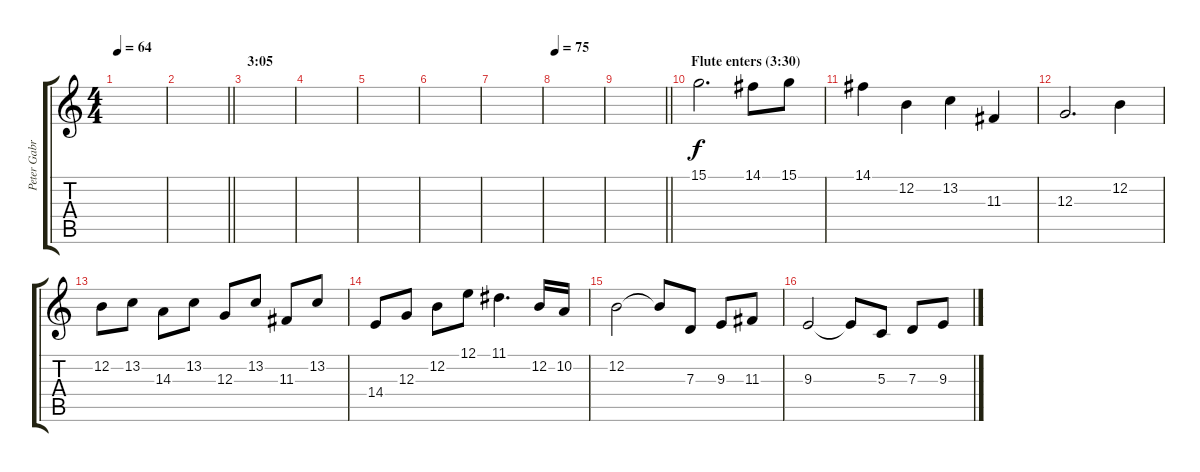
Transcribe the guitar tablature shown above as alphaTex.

\track ("Peter Gabriel (flute)" "Peter Gabr") {instrument flute}
\staff {score tabs}
\tuning (E4 B3 G3 D3 A2 E2) {hide}
\ts (4 4)
\tempo 64
\clef g2
\ks c
|
\barLineRight lightlight
|
\section ("" "3:05")
|
|
|
|
|
\tempo 75
|
\barLineRight lightlight
|
\section ("" "Flute enters (3:30)")
15.1.2{d} 14.1.8 15.1.8 |
14.1.4 12.2.4 13.2.4 11.3.4 |
12.3.2{d} 12.2.4 |
12.2.8 13.2.8 14.3.8 13.2.8 12.3.8 13.2.8 11.3.8 13.2.8 |
14.4.8 12.3.8 12.2.8 12.1.8 11.1.4{d} 12.2.16 10.2.16 |
12.2.2 12.2{t}.8 7.3.8 9.3.8 11.3.8 |
9.3.2 9.3{t}.8 5.3.8 7.3.8 9.3.8
